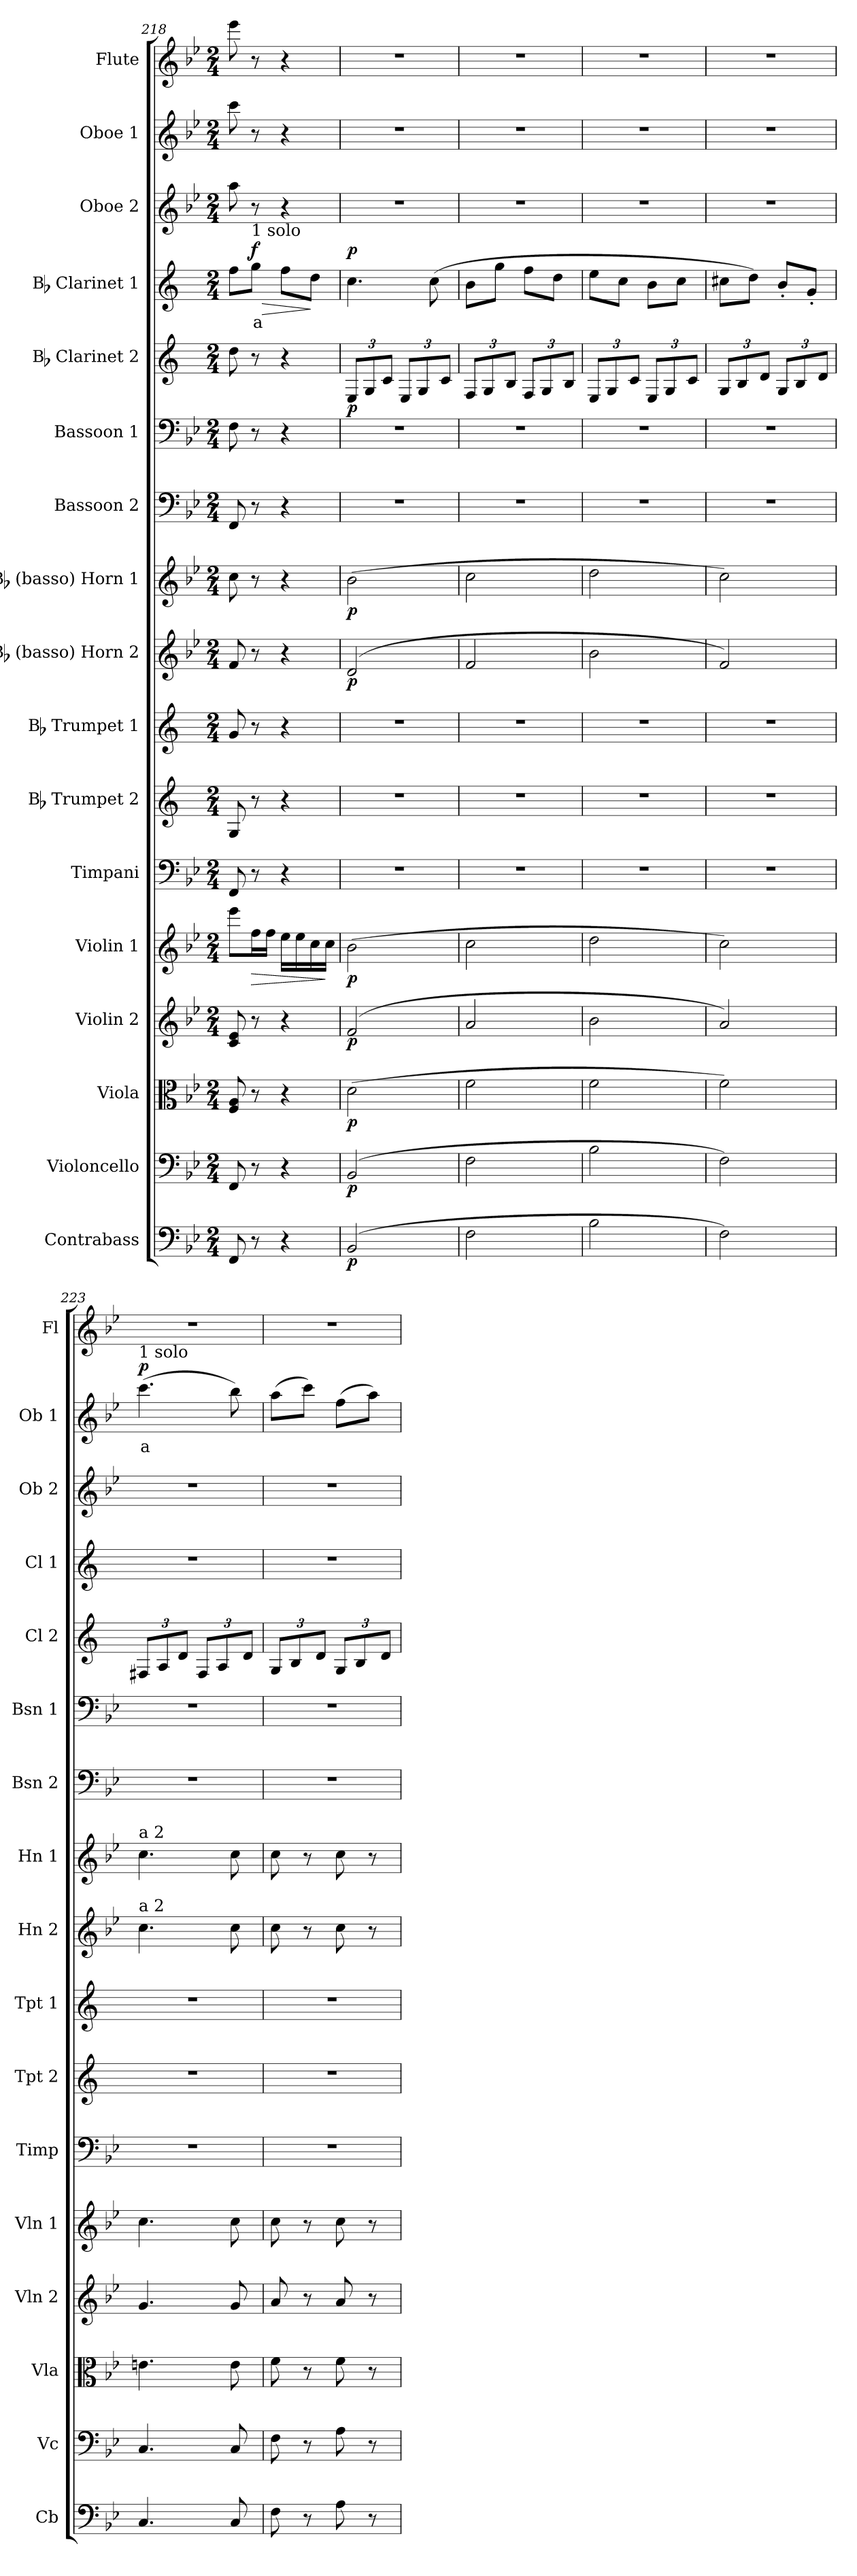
**kern	**dynam	**kern	**dynam	**kern	**dynam	**kern	**dynam	**kern	**dynam	**kern	**kern	**kern	**kern	**dynam	**kern	**dynam	**kern	**kern	**kern	**dynam	**kern	**text	**dynam	**kern	**kern	**text	**dynam	**kern
*part17	*part17	*part16	*part16	*part15	*part15	*part14	*part14	*part13	*part13	*part12	*part11	*part10	*part9	*part9	*part8	*part8	*part7	*part6	*part5	*part5	*part4	*part4	*part4	*part3	*part2	*part2	*part2	*part1
*staff17	*staff17	*staff16	*staff16	*staff15	*staff15	*staff14	*staff14	*staff13	*staff13	*staff12	*staff11	*staff10	*staff9	*staff9	*staff8	*staff8	*staff7	*staff6	*staff5	*staff5	*staff4	*staff4	*staff4	*staff3	*staff2	*staff2	*staff2	*staff1
*I"Contrabass	*	*I"Violoncello	*	*I"Viola	*	*I"Violin 2	*	*I"Violin 1	*	*I"Timpani	*I"Bb Trumpet 2	*I"Bb Trumpet 1	*I"Bb (basso) Horn 2	*	*I"Bb (basso) Horn 1	*	*I"Bassoon 2	*I"Bassoon 1	*I"Bb Clarinet 2	*	*I"Bb Clarinet 1	*	*	*I"Oboe 2	*I"Oboe 1	*	*	*I"Flute
*I'Cb	*	*I'Vc	*	*I'Vla	*	*I'Vln 2	*	*I'Vln 1	*	*I'Timp	*I'Tpt 2	*I'Tpt 1	*I'Hn 2	*	*I'Hn 1	*	*I'Bsn 2	*I'Bsn 1	*I'Cl 2	*	*I'Cl 1	*	*	*I'Ob 2	*I'Ob 1	*	*	*I'Fl
*clefF4	*	*clefF4	*	*clefC3	*	*clefG2	*	*clefG2	*	*clefF4	*clefG2	*clefG2	*clefG2	*	*clefG2	*	*clefF4	*clefF4	*clefG2	*	*clefG2	*	*	*clefG2	*clefG2	*	*	*clefG2
*ITrd7c12	*	*	*	*	*	*	*	*	*	*	*ITrd1c2	*ITrd1c2	*ITrd8c14	*	*ITrd8c14	*	*	*	*ITrd1c2	*	*ITrd1c2	*	*	*	*	*	*	*
*k[b-e-]	*	*k[b-e-]	*	*k[b-e-]	*	*k[b-e-]	*	*k[b-e-]	*	*k[b-e-]	*k[b-e-]	*k[b-e-]	*k[b-e-]	*	*k[b-e-]	*	*k[b-e-]	*k[b-e-]	*k[b-e-]	*	*k[b-e-]	*	*	*k[b-e-]	*k[b-e-]	*	*	*k[b-e-]
*M2/4	*	*M2/4	*	*M2/4	*	*M2/4	*	*M2/4	*	*M2/4	*M2/4	*M2/4	*M2/4	*	*M2/4	*	*M2/4	*M2/4	*M2/4	*	*M2/4	*	*	*M2/4	*M2/4	*	*	*M2/4
=218	=218	=218	=218	=218	=218	=218	=218	=218	=218	=218	=218	=218	=218	=218	=218	=218	=218	=218	=218	=218	=218	=218	=218	=218	=218	=218	=218	=218
8FFF/	.	8FF/	.	8F/ 8A/	.	8c/ 8e-/	.	8eee-\L	.	8FF/	8F/	8f/	8F/	.	8c\	.	8FF/	8F\	8cc\	.	8ee-\L	.	.	8aa\	8ccc\	.	.	8eee-\
!	!	!	!	!	!	!	!	!	!	!	!	!	!	!	!	!	!	!	!	!	!LO:TX:a:t=1 solo	!	!	!	!	!	!	!
!	!	!	!	!	!	!	!	!	!LO:HP:b	!	!	!	!	!	!	!	!	!	!	!	!	!LO:LY:b:color=#FF0000	!LO:HP:b	!	!	!	!	!
!	!	!	!	!	!	!	!	!	!	!	!	!	!	!	!	!	!	!	!	!	!	!	!LO:DY:n=1:b	!	!	!	!	!
8r	.	8r	.	8r	.	8r	.	16ff\L	>	8r	8r	8r	8r	.	8r	.	8r	8r	8r	.	8ff\J	a	> f	8r	8r	.	.	8r
.	.	.	.	.	.	.	.	16ff\JJ	.	.	.	.	.	.	.	.	.	.	.	.	.	.	.	.	.	.	.	.
4r	.	4r	.	4r	.	4r	.	16ee-\LL	.	4r	4r	4r	4r	.	4r	.	4r	4r	4r	.	8ee-\L	.	.	4r	4r	.	.	4r
.	.	.	.	.	.	.	.	16ee-\	.	.	.	.	.	.	.	.	.	.	.	.	.	.	.	.	.	.	.	.
.	.	.	.	.	.	.	.	16cc\	.	.	.	.	.	.	.	.	.	.	.	.	8cc\J	.	]	.	.	.	.	.
.	.	.	.	.	.	.	.	16cc\JJ	]	.	.	.	.	.	.	.	.	.	.	.	.	.	.	.	.	.	.	.
=219	=219	=219	=219	=219	=219	=219	=219	=219	=219	=219	=219	=219	=219	=219	=219	=219	=219	=219	=219	=219	=219	=219	=219	=219	=219	=219	=219	=219
*	*	*	*	*	*	*	*	*	*	*	*	*	*	*	*	*	*	*	*Xbrackettup	*	*	*	*	*	*	*	*	*
!	!LO:DY:b	!	!LO:DY:b	!	!LO:DY:b	!	!LO:DY:b	!	!LO:DY:b	!	!	!	!	!LO:DY:b	!	!LO:DY:b	!	!	!	!LO:DY:b	!	!	!LO:DY:b	!	!	!	!	!
(2BBB-/	p	(2BB-/	p	(2d\	p	(2f/	p	(2b-\	p	2r	2r	2r	(2D/	p	(2B-\	p	2r	2r	12D/L	p	4.b-\	.	p	2r	2r	.	.	2r
.	.	.	.	.	.	.	.	.	.	.	.	.	.	.	.	.	.	.	12F/	.	.	.	.	.	.	.	.	.
.	.	.	.	.	.	.	.	.	.	.	.	.	.	.	.	.	.	.	12B-/J	.	.	.	.	.	.	.	.	.
.	.	.	.	.	.	.	.	.	.	.	.	.	.	.	.	.	.	.	12D/L	.	.	.	.	.	.	.	.	.
.	.	.	.	.	.	.	.	.	.	.	.	.	.	.	.	.	.	.	12F/	.	.	.	.	.	.	.	.	.
.	.	.	.	.	.	.	.	.	.	.	.	.	.	.	.	.	.	.	.	.	(8b-\	.	.	.	.	.	.	.
.	.	.	.	.	.	.	.	.	.	.	.	.	.	.	.	.	.	.	12B-/J	.	.	.	.	.	.	.	.	.
=220	=220	=220	=220	=220	=220	=220	=220	=220	=220	=220	=220	=220	=220	=220	=220	=220	=220	=220	=220	=220	=220	=220	=220	=220	=220	=220	=220	=220
2FF\	.	2F\	.	2f\	.	2a/	.	2cc\	.	2r	2r	2r	2F/	.	2c\	.	2r	2r	12E-/L	.	8a\L	.	.	2r	2r	.	.	2r
.	.	.	.	.	.	.	.	.	.	.	.	.	.	.	.	.	.	.	12F/	.	.	.	.	.	.	.	.	.
.	.	.	.	.	.	.	.	.	.	.	.	.	.	.	.	.	.	.	.	.	8ff\J	.	.	.	.	.	.	.
.	.	.	.	.	.	.	.	.	.	.	.	.	.	.	.	.	.	.	12A/J	.	.	.	.	.	.	.	.	.
.	.	.	.	.	.	.	.	.	.	.	.	.	.	.	.	.	.	.	12E-/L	.	8ee-\L	.	.	.	.	.	.	.
.	.	.	.	.	.	.	.	.	.	.	.	.	.	.	.	.	.	.	12F/	.	.	.	.	.	.	.	.	.
.	.	.	.	.	.	.	.	.	.	.	.	.	.	.	.	.	.	.	.	.	8cc\J	.	.	.	.	.	.	.
.	.	.	.	.	.	.	.	.	.	.	.	.	.	.	.	.	.	.	12A/J	.	.	.	.	.	.	.	.	.
=221	=221	=221	=221	=221	=221	=221	=221	=221	=221	=221	=221	=221	=221	=221	=221	=221	=221	=221	=221	=221	=221	=221	=221	=221	=221	=221	=221	=221
2BB-\	.	2B-\	.	2f\	.	2b-\	.	2dd\	.	2r	2r	2r	2B-\	.	2d\	.	2r	2r	12D/L	.	8dd\L	.	.	2r	2r	.	.	2r
.	.	.	.	.	.	.	.	.	.	.	.	.	.	.	.	.	.	.	12F/	.	.	.	.	.	.	.	.	.
.	.	.	.	.	.	.	.	.	.	.	.	.	.	.	.	.	.	.	.	.	8b-\J	.	.	.	.	.	.	.
.	.	.	.	.	.	.	.	.	.	.	.	.	.	.	.	.	.	.	12B-/J	.	.	.	.	.	.	.	.	.
.	.	.	.	.	.	.	.	.	.	.	.	.	.	.	.	.	.	.	12D/L	.	8a\L	.	.	.	.	.	.	.
.	.	.	.	.	.	.	.	.	.	.	.	.	.	.	.	.	.	.	12F/	.	.	.	.	.	.	.	.	.
.	.	.	.	.	.	.	.	.	.	.	.	.	.	.	.	.	.	.	.	.	8b-\J	.	.	.	.	.	.	.
.	.	.	.	.	.	.	.	.	.	.	.	.	.	.	.	.	.	.	12B-/J	.	.	.	.	.	.	.	.	.
!!LO:PB:g=z
=222	=222	=222	=222	=222	=222	=222	=222	=222	=222	=222	=222	=222	=222	=222	=222	=222	=222	=222	=222	=222	=222	=222	=222	=222	=222	=222	=222	=222
2FF\)	.	2F\)	.	2f\)	.	2a/)	.	2cc\)	.	2r	2r	2r	2F/)	.	2c\)	.	2r	2r	12F/L	.	8bn\L	.	.	2r	2r	.	.	2r
.	.	.	.	.	.	.	.	.	.	.	.	.	.	.	.	.	.	.	12A/	.	.	.	.	.	.	.	.	.
.	.	.	.	.	.	.	.	.	.	.	.	.	.	.	.	.	.	.	.	.	8cc\J)	.	.	.	.	.	.	.
.	.	.	.	.	.	.	.	.	.	.	.	.	.	.	.	.	.	.	12c/J	.	.	.	.	.	.	.	.	.
.	.	.	.	.	.	.	.	.	.	.	.	.	.	.	.	.	.	.	12F/L	.	8a'/L	.	.	.	.	.	.	.
.	.	.	.	.	.	.	.	.	.	.	.	.	.	.	.	.	.	.	12A/	.	.	.	.	.	.	.	.	.
.	.	.	.	.	.	.	.	.	.	.	.	.	.	.	.	.	.	.	.	.	8f'/J	.	.	.	.	.	.	.
.	.	.	.	.	.	.	.	.	.	.	.	.	.	.	.	.	.	.	12c/J	.	.	.	.	.	.	.	.	.
=223	=223	=223	=223	=223	=223	=223	=223	=223	=223	=223	=223	=223	=223	=223	=223	=223	=223	=223	=223	=223	=223	=223	=223	=223	=223	=223	=223	=223
!	!	!	!	!	!	!	!	!	!	!	!	!	!	!	!	!	!	!	!	!	!	!	!	!	!LO:TX:a:t=1 solo	!	!	!
!	!	!	!	!	!	!	!	!	!	!	!	!	!	!	!LO:TX:a:t=a 2	!	!	!	!	!	!	!	!	!	!	!	!	!
!	!	!	!	!	!	!	!	!	!	!	!	!	!LO:TX:a:t=a 2	!	!	!	!	!	!	!	!	!	!	!	!	!	!	!
!	!	!	!	!	!	!	!	!	!	!	!	!	!	!	!	!	!	!	!	!	!	!	!	!	!	!LO:LY:b:color=#FF0000	!LO:DY:b	!
4.CC/	.	4.C/	.	4.en\	.	4.g/	.	4.cc\	.	2r	2r	2r	4.c\	.	4.c\	.	2r	2r	12En/L	.	2r	.	.	2r	(4.ccc\	a	p	2r
.	.	.	.	.	.	.	.	.	.	.	.	.	.	.	.	.	.	.	12G/	.	.	.	.	.	.	.	.	.
.	.	.	.	.	.	.	.	.	.	.	.	.	.	.	.	.	.	.	12c/J	.	.	.	.	.	.	.	.	.
.	.	.	.	.	.	.	.	.	.	.	.	.	.	.	.	.	.	.	12E/L	.	.	.	.	.	.	.	.	.
.	.	.	.	.	.	.	.	.	.	.	.	.	.	.	.	.	.	.	12G/	.	.	.	.	.	.	.	.	.
8CC/	.	8C/	.	8e\	.	8g/	.	8cc\	.	.	.	.	8c\	.	8c\	.	.	.	.	.	.	.	.	.	8bb-\)	.	.	.
.	.	.	.	.	.	.	.	.	.	.	.	.	.	.	.	.	.	.	12c/J	.	.	.	.	.	.	.	.	.
=224	=224	=224	=224	=224	=224	=224	=224	=224	=224	=224	=224	=224	=224	=224	=224	=224	=224	=224	=224	=224	=224	=224	=224	=224	=224	=224	=224	=224
8FF\	.	8F\	.	8f\	.	8a/	.	8cc\	.	2r	2r	2r	8c\	.	8c\	.	2r	2r	12F/L	.	2r	.	.	2r	(8aa\L	.	.	2r
.	.	.	.	.	.	.	.	.	.	.	.	.	.	.	.	.	.	.	12A/	.	.	.	.	.	.	.	.	.
8r	.	8r	.	8r	.	8r	.	8r	.	.	.	.	8r	.	8r	.	.	.	.	.	.	.	.	.	8ccc\J)	.	.	.
.	.	.	.	.	.	.	.	.	.	.	.	.	.	.	.	.	.	.	12c/J	.	.	.	.	.	.	.	.	.
8AA\	.	8A\	.	8f\	.	8a/	.	8cc\	.	.	.	.	8c\	.	8c\	.	.	.	12F/L	.	.	.	.	.	(8ff\L	.	.	.
.	.	.	.	.	.	.	.	.	.	.	.	.	.	.	.	.	.	.	12A/	.	.	.	.	.	.	.	.	.
8r	.	8r	.	8r	.	8r	.	8r	.	.	.	.	8r	.	8r	.	.	.	.	.	.	.	.	.	8aa\J)	.	.	.
.	.	.	.	.	.	.	.	.	.	.	.	.	.	.	.	.	.	.	12c/J	.	.	.	.	.	.	.	.	.
=	=	=	=	=	=	=	=	=	=	=	=	=	=	=	=	=	=	=	=	=	=	=	=	=	=	=	=	=
*-	*-	*-	*-	*-	*-	*-	*-	*-	*-	*-	*-	*-	*-	*-	*-	*-	*-	*-	*-	*-	*-	*-	*-	*-	*-	*-	*-	*-
